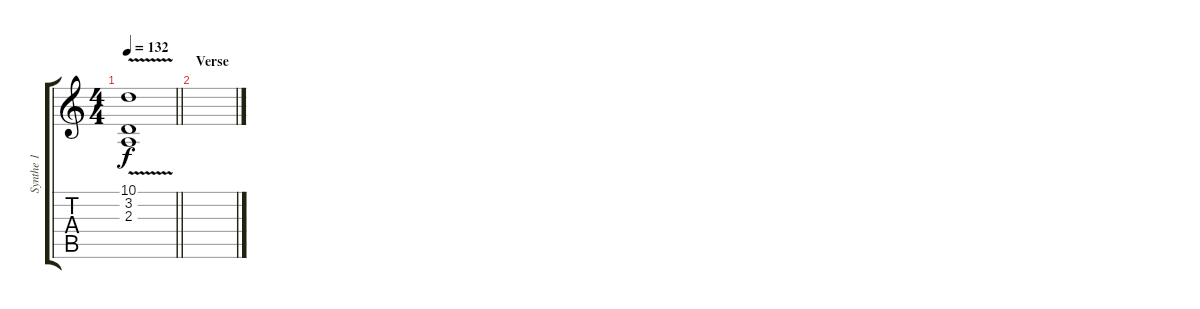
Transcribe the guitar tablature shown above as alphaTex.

\track ("Synthe 1" "Synthe 1") {instrument drawbarorgan}
\staff {score tabs}
\tuning (E4 B3 G3 D3 A2 E2) {hide}
\ts (4 4)
\tempo 132
\clef g2
\barLineRight lightlight
\ks c
(10.1 3.2 2.3{v}).1{dy f} |
\section ("" "Verse")
